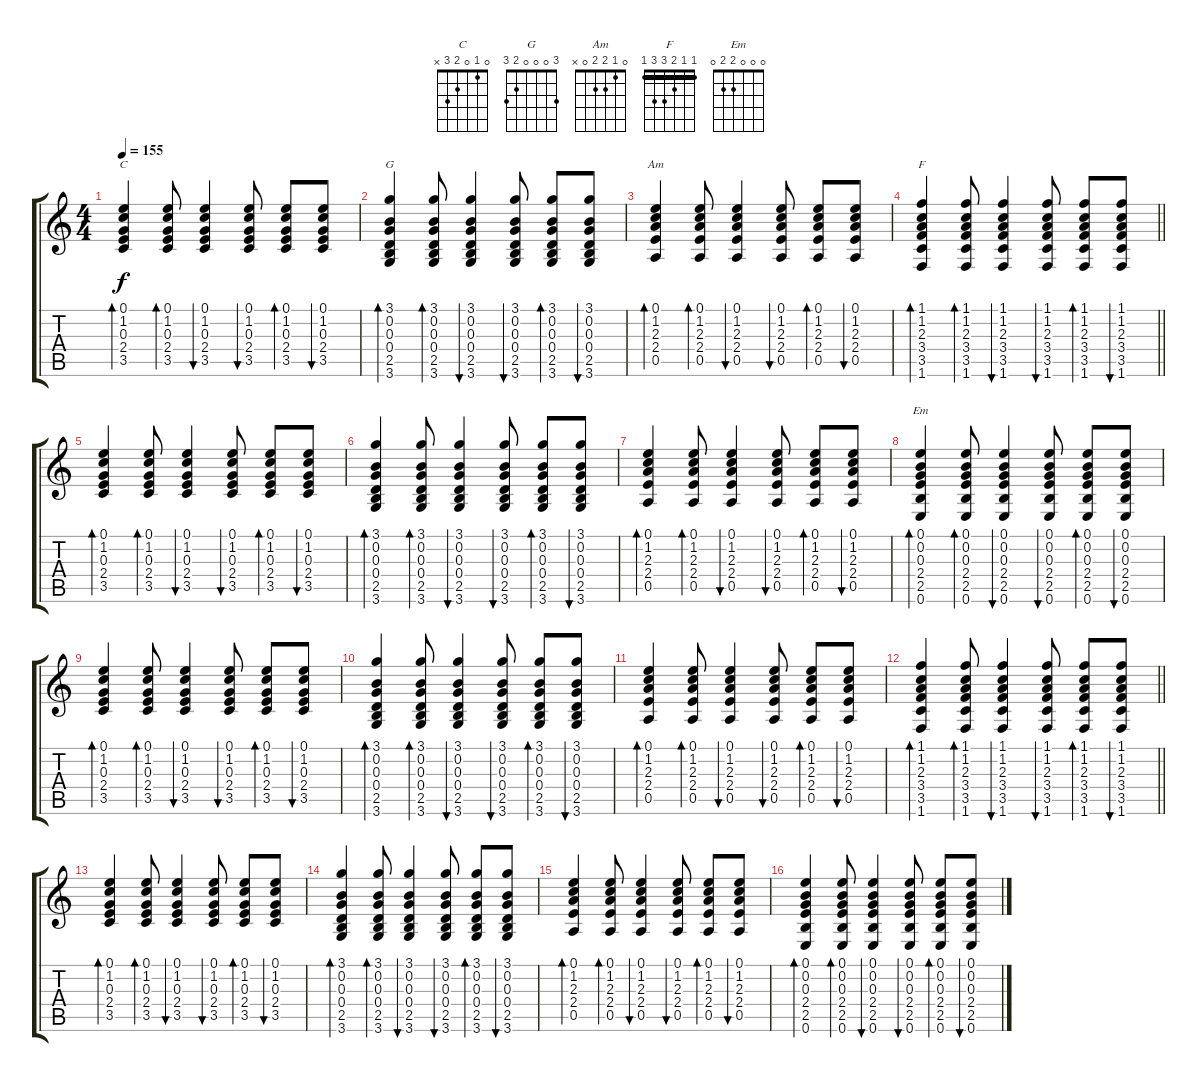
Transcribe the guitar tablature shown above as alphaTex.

\track "" {instrument acousticguitarnylon}
\staff {score tabs}
\tuning (E4 B3 G3 D3 A2 E2) {hide}
\chord ("C" 0 1 0 2 3 x)
\chord ("G" 3 0 0 0 2 3)
\chord ("Am" 0 1 2 2 0 x)
\chord ("F" 1 1 2 3 3 1) {barre 1}
\chord ("Em" 0 0 0 2 2 0)
\ts (4 4)
\tempo 155
\clef g2
\ks c
(0.1 1.2 0.3 2.4 3.5).4{bd 60 ch "C" dy f} (0.1 1.2 0.3 2.4 3.5).8{bd 60} (0.1 1.2 0.3 2.4 3.5).4{bu 60} (0.1 1.2 0.3 2.4 3.5).8{bu 60} (0.1 1.2 0.3 2.4 3.5).8{bd 60} (0.1 1.2 0.3 2.4 3.5).8{bu 60} |
(3.1 0.2 0.3 0.4 2.5 3.6).4{bd 60 ch "G"} (3.1 0.2 0.3 0.4 2.5 3.6).8{bd 60} (3.1 0.2 0.3 0.4 2.5 3.6).4{bu 60} (3.1 0.2 0.3 0.4 2.5 3.6).8{bu 60} (3.1 0.2 0.3 0.4 2.5 3.6).8{bd 60} (3.1 0.2 0.3 0.4 2.5 3.6).8{bu 60} |
(0.1 1.2 2.3 2.4 0.5).4{bd 60 ch "Am"} (0.1 1.2 2.3 2.4 0.5).8{bd 60} (0.1 1.2 2.3 2.4 0.5).4{bu 60} (0.1 1.2 2.3 2.4 0.5).8{bu 60} (0.1 1.2 2.3 2.4 0.5).8{bd 60} (0.1 1.2 2.3 2.4 0.5).8{bu 60} |
\barLineRight lightlight
(1.1 1.2 2.3 3.4 3.5 1.6).4{bd 60 ch "F"} (1.1 1.2 2.3 3.4 3.5 1.6).8{bd 60} (1.1 1.2 2.3 3.4 3.5 1.6).4{bu 60} (1.1 1.2 2.3 3.4 3.5 1.6).8{bu 60} (1.1 1.2 2.3 3.4 3.5 1.6).8{bd 60} (1.1 1.2 2.3 3.4 3.5 1.6).8{bu 60} |
\section ("" "")
(0.1 1.2 0.3 2.4 3.5).4{bd 60} (0.1 1.2 0.3 2.4 3.5).8{bd 60} (0.1 1.2 0.3 2.4 3.5).4{bu 60} (0.1 1.2 0.3 2.4 3.5).8{bu 60} (0.1 1.2 0.3 2.4 3.5).8{bd 60} (0.1 1.2 0.3 2.4 3.5).8{bu 60} |
(3.1 0.2 0.3 0.4 2.5 3.6).4{bd 60} (3.1 0.2 0.3 0.4 2.5 3.6).8{bd 60} (3.1 0.2 0.3 0.4 2.5 3.6).4{bu 60} (3.1 0.2 0.3 0.4 2.5 3.6).8{bu 60} (3.1 0.2 0.3 0.4 2.5 3.6).8{bd 60} (3.1 0.2 0.3 0.4 2.5 3.6).8{bu 60} |
(0.1 1.2 2.3 2.4 0.5).4{bd 60} (0.1 1.2 2.3 2.4 0.5).8{bd 60} (0.1 1.2 2.3 2.4 0.5).4{bu 60} (0.1 1.2 2.3 2.4 0.5).8{bu 60} (0.1 1.2 2.3 2.4 0.5).8{bd 60} (0.1 1.2 2.3 2.4 0.5).8{bu 60} |
(0.1 0.2 0.3 2.4 2.5 0.6).4{bd 60 ch "Em"} (0.1 0.2 0.3 2.4 2.5 0.6).8{bd 60} (0.1 0.2 0.3 2.4 2.5 0.6).4{bu 60} (0.1 0.2 0.3 2.4 2.5 0.6).8{bu 60} (0.1 0.2 0.3 2.4 2.5 0.6).8{bd 60} (0.1 0.2 0.3 2.4 2.5 0.6).8{bu 60} |
(0.1 1.2 0.3 2.4 3.5).4{bd 60} (0.1 1.2 0.3 2.4 3.5).8{bd 60} (0.1 1.2 0.3 2.4 3.5).4{bu 60} (0.1 1.2 0.3 2.4 3.5).8{bu 60} (0.1 1.2 0.3 2.4 3.5).8{bd 60} (0.1 1.2 0.3 2.4 3.5).8{bu 60} |
(3.1 0.2 0.3 0.4 2.5 3.6).4{bd 60} (3.1 0.2 0.3 0.4 2.5 3.6).8{bd 60} (3.1 0.2 0.3 0.4 2.5 3.6).4{bu 60} (3.1 0.2 0.3 0.4 2.5 3.6).8{bu 60} (3.1 0.2 0.3 0.4 2.5 3.6).8{bd 60} (3.1 0.2 0.3 0.4 2.5 3.6).8{bu 60} |
(0.1 1.2 2.3 2.4 0.5).4{bd 60} (0.1 1.2 2.3 2.4 0.5).8{bd 60} (0.1 1.2 2.3 2.4 0.5).4{bu 60} (0.1 1.2 2.3 2.4 0.5).8{bu 60} (0.1 1.2 2.3 2.4 0.5).8{bd 60} (0.1 1.2 2.3 2.4 0.5).8{bu 60} |
\barLineRight lightlight
(1.1 1.2 2.3 3.4 3.5 1.6).4{bd 60} (1.1 1.2 2.3 3.4 3.5 1.6).8{bd 60} (1.1 1.2 2.3 3.4 3.5 1.6).4{bu 60} (1.1 1.2 2.3 3.4 3.5 1.6).8{bu 60} (1.1 1.2 2.3 3.4 3.5 1.6).8{bd 60} (1.1 1.2 2.3 3.4 3.5 1.6).8{bu 60} |
(0.1 1.2 0.3 2.4 3.5).4{bd 60} (0.1 1.2 0.3 2.4 3.5).8{bd 60} (0.1 1.2 0.3 2.4 3.5).4{bu 60} (0.1 1.2 0.3 2.4 3.5).8{bu 60} (0.1 1.2 0.3 2.4 3.5).8{bd 60} (0.1 1.2 0.3 2.4 3.5).8{bu 60} |
(3.1 0.2 0.3 0.4 2.5 3.6).4{bd 60} (3.1 0.2 0.3 0.4 2.5 3.6).8{bd 60} (3.1 0.2 0.3 0.4 2.5 3.6).4{bu 60} (3.1 0.2 0.3 0.4 2.5 3.6).8{bu 60} (3.1 0.2 0.3 0.4 2.5 3.6).8{bd 60} (3.1 0.2 0.3 0.4 2.5 3.6).8{bu 60} |
(0.1 1.2 2.3 2.4 0.5).4{bd 60} (0.1 1.2 2.3 2.4 0.5).8{bd 60} (0.1 1.2 2.3 2.4 0.5).4{bu 60} (0.1 1.2 2.3 2.4 0.5).8{bu 60} (0.1 1.2 2.3 2.4 0.5).8{bd 60} (0.1 1.2 2.3 2.4 0.5).8{bu 60} |
(0.1 0.2 0.3 2.4 2.5 0.6).4{bd 60} (0.1 0.2 0.3 2.4 2.5 0.6).8{bd 60} (0.1 0.2 0.3 2.4 2.5 0.6).4{bu 60} (0.1 0.2 0.3 2.4 2.5 0.6).8{bu 60} (0.1 0.2 0.3 2.4 2.5 0.6).8{bd 60} (0.1 0.2 0.3 2.4 2.5 0.6).8{bu 60}
